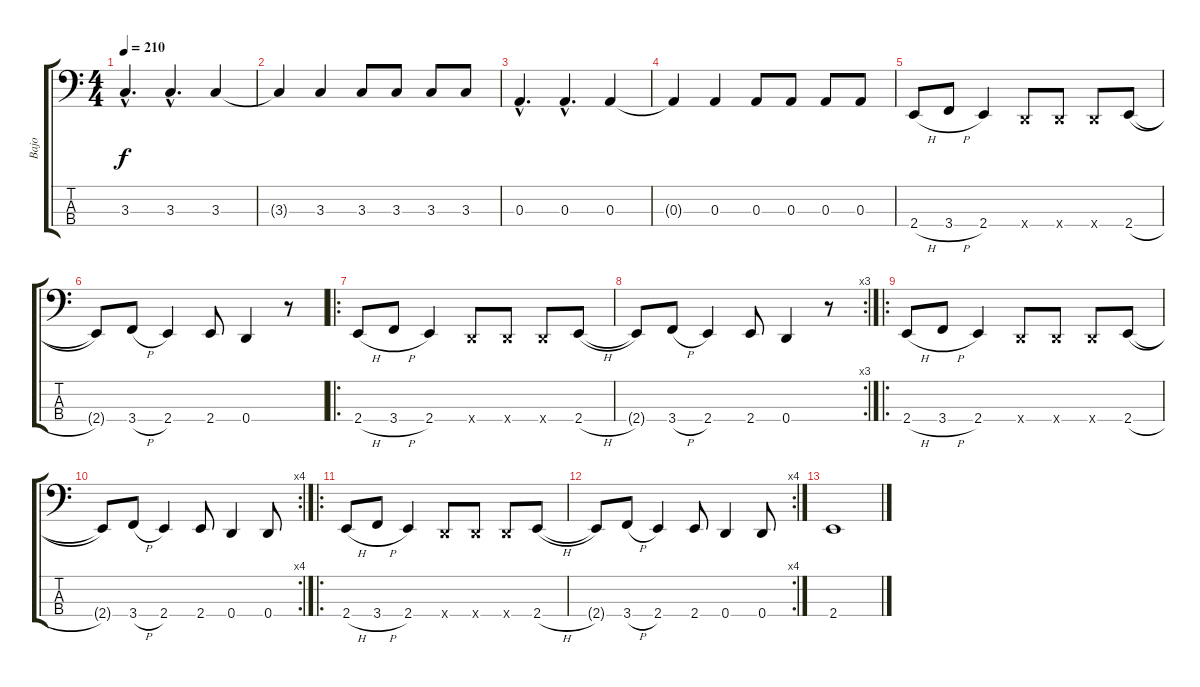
\track ("Bajo" "Bajo") {instrument electricbasspick}
\staff {score tabs}
\tuning (G2 D2 A1 D1) {hide}
\ts (4 4)
\tempo 210
\clef f4
\ks c
3.3{hac}.4{d dy f} 3.3{hac}.4{d} 3.3.4 |
3.3{t}.4 3.3.4 3.3.8 3.3.8 3.3.8 3.3.8 |
0.3{hac}.4{d} 0.3{hac}.4{d} 0.3.4 |
0.3{t}.4 0.3.4 0.3.8 0.3.8 0.3.8 0.3.8 |
2.4{h}.8 3.4{h}.8 2.4.4 0.4{x}.8 0.4{x}.8 0.4{x}.8 2.4{h}.8 |
2.4{t}.8 3.4{h}.8 2.4.4 2.4.8 0.4.4 r.8 |
\ro
2.4{h}.8 3.4{h}.8 2.4.4 0.4{x}.8 0.4{x}.8 0.4{x}.8 2.4{h}.8 |
\rc 3
2.4{t}.8 3.4{h}.8 2.4.4 2.4.8 0.4.4 r.8 |
\ro
2.4{h}.8 3.4{h}.8 2.4.4 0.4{x}.8 0.4{x}.8 0.4{x}.8 2.4{h}.8 |
\rc 4
2.4{t}.8 3.4{h}.8 2.4.4 2.4.8 0.4.4 0.4.8 |
\ro
2.4{h}.8 3.4{h}.8 2.4.4 0.4{x}.8 0.4{x}.8 0.4{x}.8 2.4{h}.8 |
\rc 4
2.4{t}.8 3.4{h}.8 2.4.4 2.4.8 0.4.4 0.4.8 |
2.4.1
